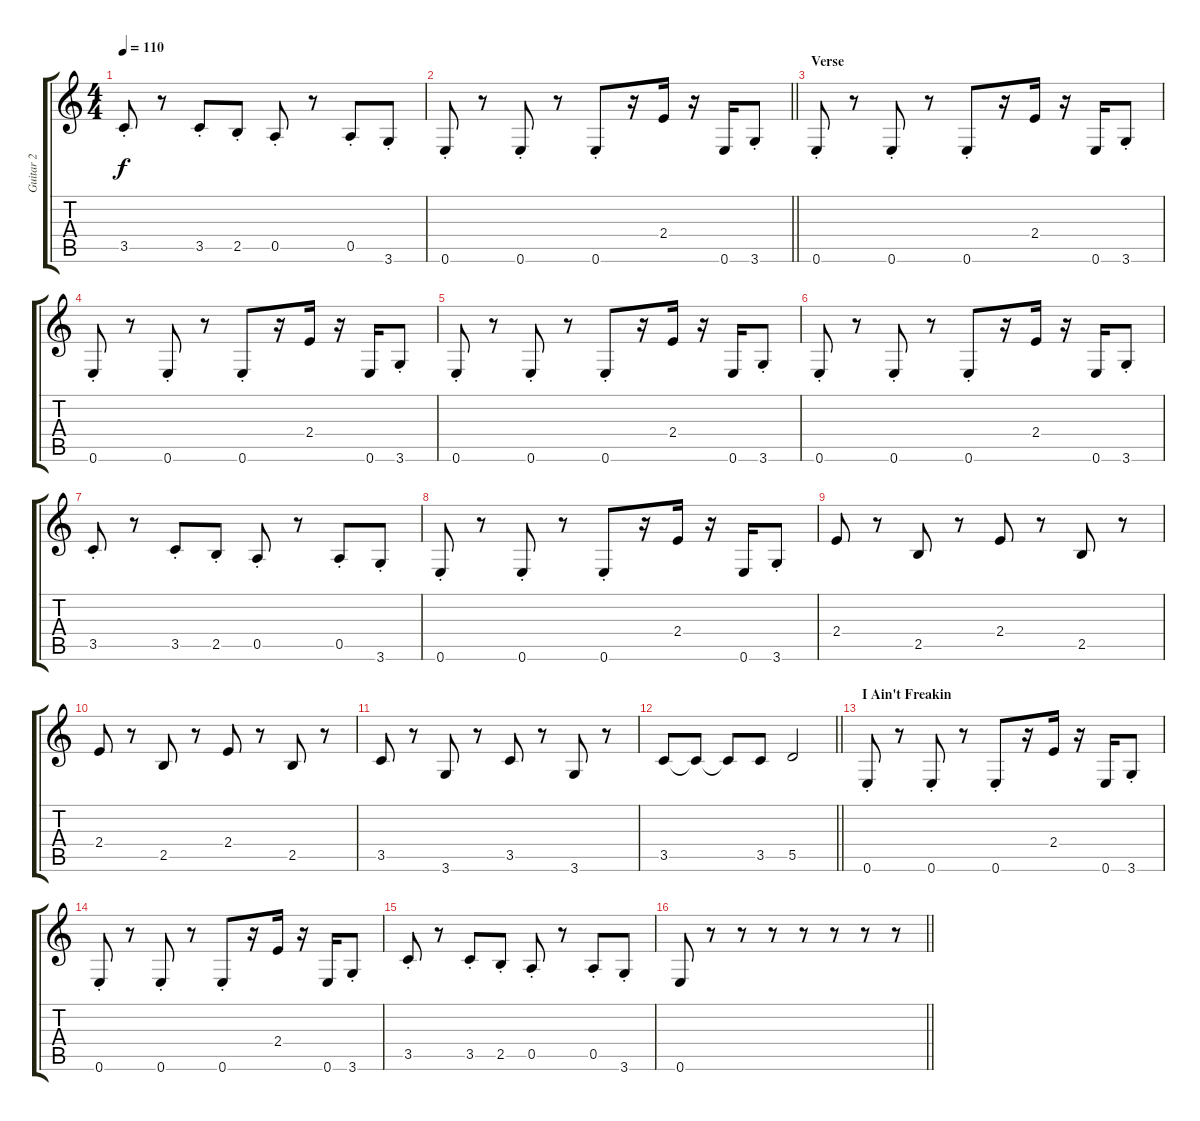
\track ("Guitar 2" "Guitar 2") {instrument electricguitarclean}
\staff {score tabs}
\tuning (E4 B3 G3 D3 A2 E2) {hide}
\ts (4 4)
\tempo 110
\clef g2
\ks c
3.5{st}.8{dy f} r.8 3.5{st}.8 2.5{st}.8 0.5{st}.8 r.8 0.5{st}.8 3.6{st}.8 |
\barLineRight lightlight
0.6{st}.8 r.8 0.6{st}.8 r.8 0.6{st}.8 r.16 2.4.16 r.16 0.6.16 3.6{st}.8 |
\section ("" "Verse")
0.6{st}.8 r.8 0.6{st}.8 r.8 0.6{st}.8 r.16 2.4.16 r.16 0.6.16 3.6{st}.8 |
0.6{st}.8 r.8 0.6{st}.8 r.8 0.6{st}.8 r.16 2.4.16 r.16 0.6.16 3.6{st}.8 |
0.6{st}.8 r.8 0.6{st}.8 r.8 0.6{st}.8 r.16 2.4.16 r.16 0.6.16 3.6{st}.8 |
0.6{st}.8 r.8 0.6{st}.8 r.8 0.6{st}.8 r.16 2.4.16 r.16 0.6.16 3.6{st}.8 |
3.5{st}.8 r.8 3.5{st}.8 2.5{st}.8 0.5{st}.8 r.8 0.5{st}.8 3.6{st}.8 |
0.6{st}.8 r.8 0.6{st}.8 r.8 0.6{st}.8 r.16 2.4.16 r.16 0.6.16 3.6{st}.8 |
2.4.8 r.8 2.5.8 r.8 2.4.8 r.8 2.5.8 r.8 |
2.4.8 r.8 2.5.8 r.8 2.4.8 r.8 2.5.8 r.8 |
3.5.8 r.8 3.6.8 r.8 3.5.8 r.8 3.6.8 r.8 |
\barLineRight lightlight
3.5.8 3.5{t}.8 3.5{t}.8 3.5.8 5.5.2 |
\section ("" "I Ain't Freakin")
0.6{st}.8 r.8 0.6{st}.8 r.8 0.6{st}.8 r.16 2.4.16 r.16 0.6.16 3.6{st}.8 |
0.6{st}.8 r.8 0.6{st}.8 r.8 0.6{st}.8 r.16 2.4.16 r.16 0.6.16 3.6{st}.8 |
3.5{st}.8 r.8 3.5{st}.8 2.5{st}.8 0.5{st}.8 r.8 0.5{st}.8 3.6{st}.8 |
\barLineRight lightlight
0.6.8 r.8 r.8 r.8 r.8 r.8 r.8 r.8
